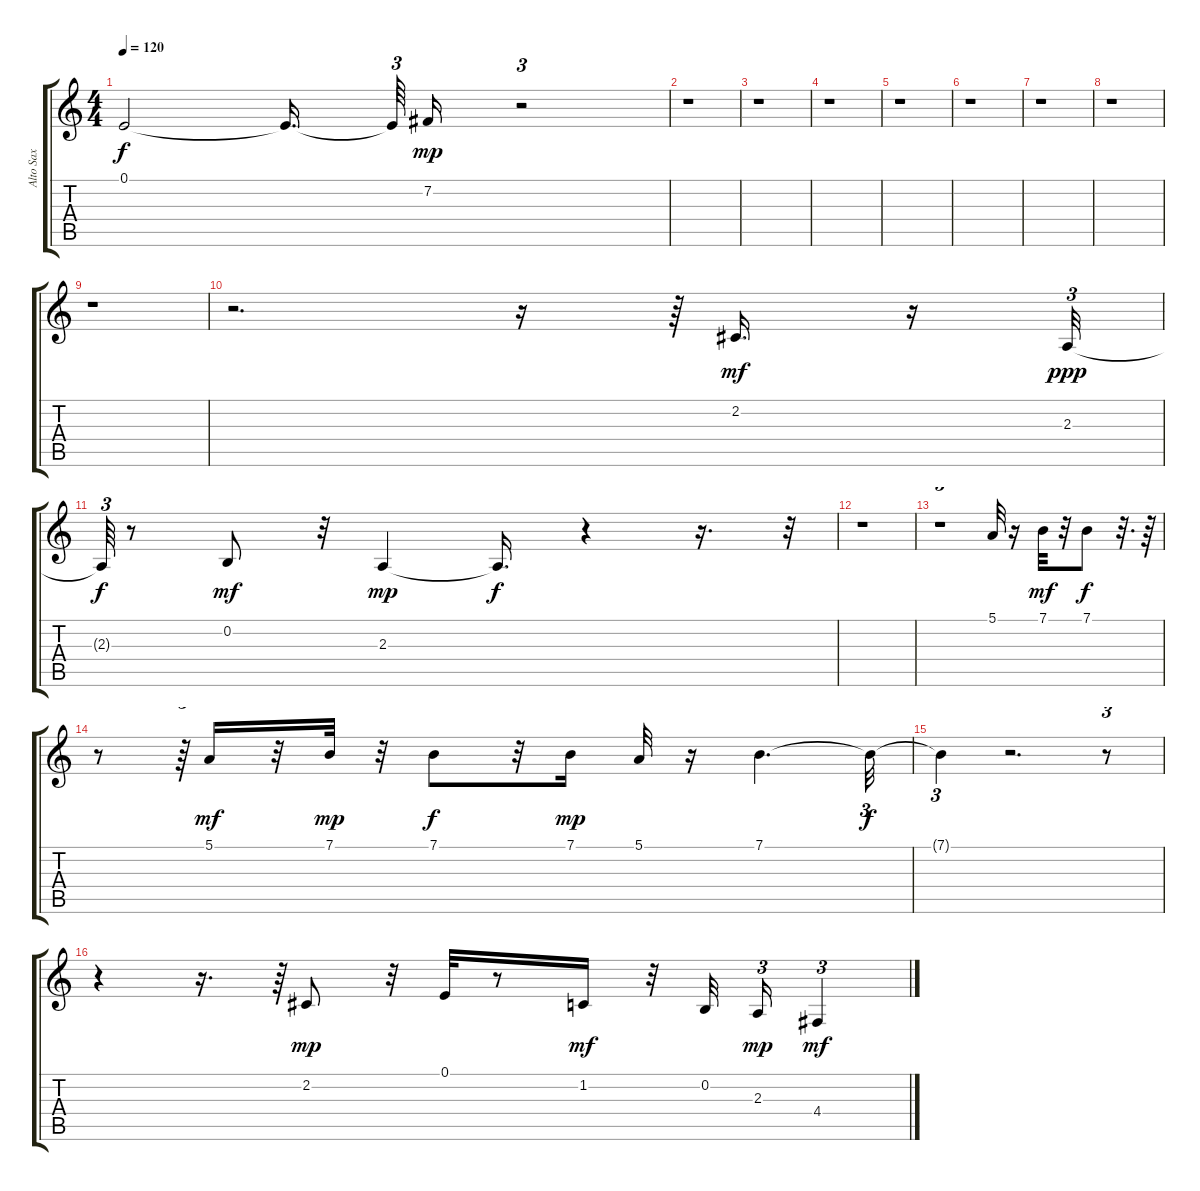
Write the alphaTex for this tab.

\track ("Alto Sax" "Alto Sax") {instrument altosax}
\staff {score tabs}
\tuning (E4 B3 G3 D3 A2 E2) {hide}
\ts (4 4)
\tempo 120
\clef g2
\ks c
0.1{t}.2{dy f} 0.1{t}.16{d} 0.1{t}.64{tu (3 2)} 7.2.16{dy mp} r.2{tu (3 2)} |
r.1 |
r.1 |
r.1 |
r.1 |
r.1 |
r.1 |
r.1 |
r.1 |
r.2{d} r.16 r.64{tu (3 2)} 2.2.16{d dy mf} r.16 2.3.32{tu (3 2) dy ppp} |
2.3{t}.64{tu (3 2) dy f} r.8 0.2.8{dy mf} r.32 2.3.4{dy mp} 2.3{t}.16{d dy f} r.4 r.16{d} r.32{tu (3 2)} |
r.1 |
r.1{tu (3 2)} 5.1.32 r.16 7.1.32{dy mf} r.32 7.1.8{dy f} r.32{d} r.64 |
r.8 r.64{tu (3 2)} 5.1.16{dy mf} r.32 7.1.32{dy mp} r.32 7.1.8{dy f} r.32 7.1.16{dy mp} 5.1.32 r.16 7.1.4{d} 7.1{t}.32{tu (3 2) dy f} |
7.1{t}.4{tu (3 2)} r.2{d} r.8{tu (3 2)} |
r.4 r.16{d} r.64{tu (3 2)} 2.2.8{dy mp} r.32 0.1.32 r.8 1.2.16{dy mf} r.32 0.2.32 2.3.16{tu (3 2) dy mp} 4.4.4{tu (3 2) dy mf}
